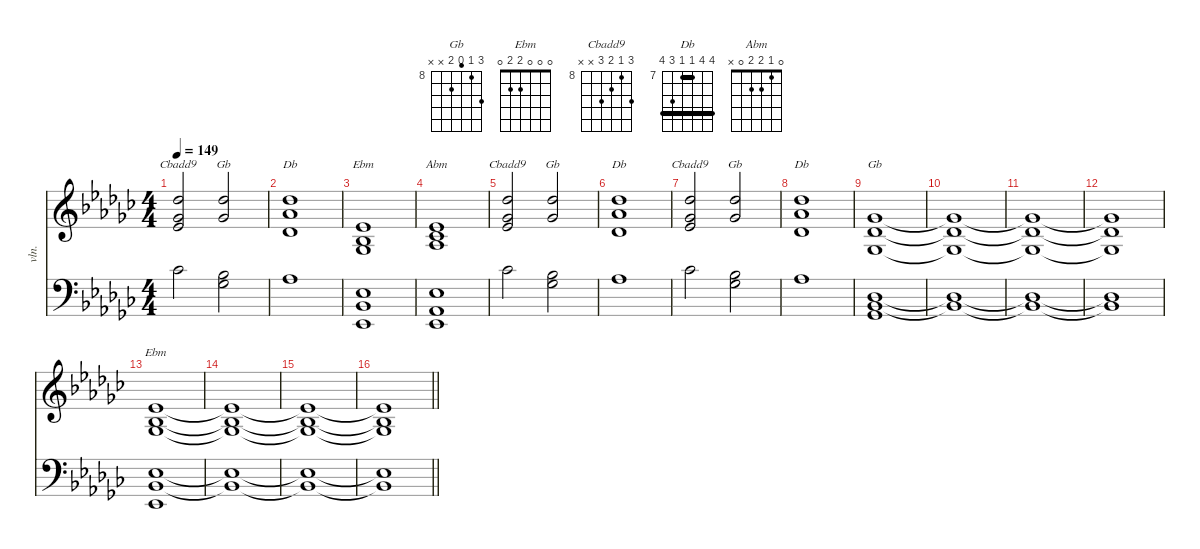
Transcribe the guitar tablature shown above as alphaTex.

\defaultSystemsLayout 4
\hideDynamics
\bracketExtendMode nobrackets
\otherSystemsTrackNameOrientation horizontal
\track ("Keyboards 2" "vln.") {defaultSystemsLayout 8 instrument stringensemble1}
\staff {score}
\tuning (Eb4 Bb3 Gb3 Db3 Ab2 Eb2)
\chord ("Gb" 3 3 0 0 2 3) {showfingering false}
\chord ("Ebm" 0 0 0 2 2 0) {showfingering false}
\chord ("Cbadd9" 10 8 9 10 x x) {firstfret 8}
\chord ("Gb" 10 8 7 9 x x) {firstfret 8}
\chord ("Db" 10 10 7 7 9 10) {firstfret 7 barre (7 10)}
\chord ("Abm" 0 1 2 2 0 x) {showfingering false}
\ts (4 4)
\tempo 149
\clef g2
\ks gb
(10.1{acc b} 8.2{acc b} 9.3{acc b}).2{ch "Cbadd9" dy f beam Up} (10.1{acc b} 8.2{acc b}).2{ch "Gb" beam Up} |
(10.1{acc b} 10.2{acc b} 7.3{acc b}).1{ch "Db" beam Up} |
(0.1{acc b} 0.2{acc b} 0.3{acc b}).1{ch "Ebm" beam Up} |
(0.1{acc b} 5.3{acc b} 7.4{acc b}).1{ch "Abm" beam Up} |
(15.2{acc b} 12.3{acc b} 0.1{acc b}).2{ch "Cbadd9" beam Up} (10.1{acc b} 12.3{acc b}).2{ch "Gb" beam Up} |
(10.1{acc b} 10.2{acc b} 7.3{acc b}).1{ch "Db" beam Up} |
(10.1{acc b} 8.2{acc b} 9.3{acc b}).2{ch "Cbadd9" beam Up} (10.1{acc b} 8.2{acc b}).2{ch "Gb" beam Up} |
(10.1{acc b} 10.2{acc b} 7.3{acc b}).1{ch "Db" beam Up} |
(3.1{acc b} 3.2{acc b} 0.3{acc b}).1{ch "Gb" beam Up} |
(3.1{t acc b} 3.2{t acc b} 0.3{t acc b}).1{beam Up} |
(3.1{t acc b} 3.2{t acc b} 0.3{t acc b}).1{beam Up} |
(3.1{t acc b} 3.2{t acc b} 0.3{t acc b}).1{beam Up} |
(0.1{acc b} 0.2{acc b} 0.3{acc b}).1{ch "Ebm" beam Up} |
(0.1{t acc b} 0.3{t acc b} 0.2{t acc b}).1{beam Up} |
(0.1{t acc b} 0.3{t acc b} 0.2{t acc b}).1{beam Up} |
\barLineRight lightlight
(0.1{t acc b} 0.3{t acc b} 0.2{t acc b}).1{beam Up}
\staff {score}
\tuning (G2 D2 A1 E1 B0)
\clef f4
\ottava regular
\simile none
\ks gb
16.1{acc b}.2{dy f beam Down} (16.2{acc b} 15.1{acc b}).2{beam Down} |
13.1{acc b}.1{beam Down} |
(18.3{acc b} 18.4{acc b} 16.5{acc b}).1{beam Up} |
(18.3{acc b} 16.4{acc b} 16.5{acc b}).1{beam Up} |
16.1{acc b}.2{beam Down} (16.2{acc b} 15.1{acc b}).2{beam Down} |
13.1{acc b}.1{beam Down} |
16.1{acc b}.2{beam Down} (16.2{acc b} 15.1{acc b}).2{beam Down} |
13.1{acc b}.1{beam Down} |
(16.3{acc b} 18.4{acc b} 19.5{acc b}).1{beam Up} |
(16.3{t acc b} 18.4{t acc b}).1{beam Up} |
(16.3{t acc b} 18.4{t acc b}).1{beam Up} |
(16.3{t acc b} 18.4{t acc b}).1{beam Up} |
(18.3{acc b} 18.4{acc b} 16.5{acc b}).1{beam Up} |
(18.3{t acc b} 18.4{t acc b}).1{beam Up} |
(18.3{t acc b} 18.4{t acc b}).1{beam Up} |
\barLineRight lightlight
(18.3{t acc b} 18.4{t acc b}).1{beam Up}
